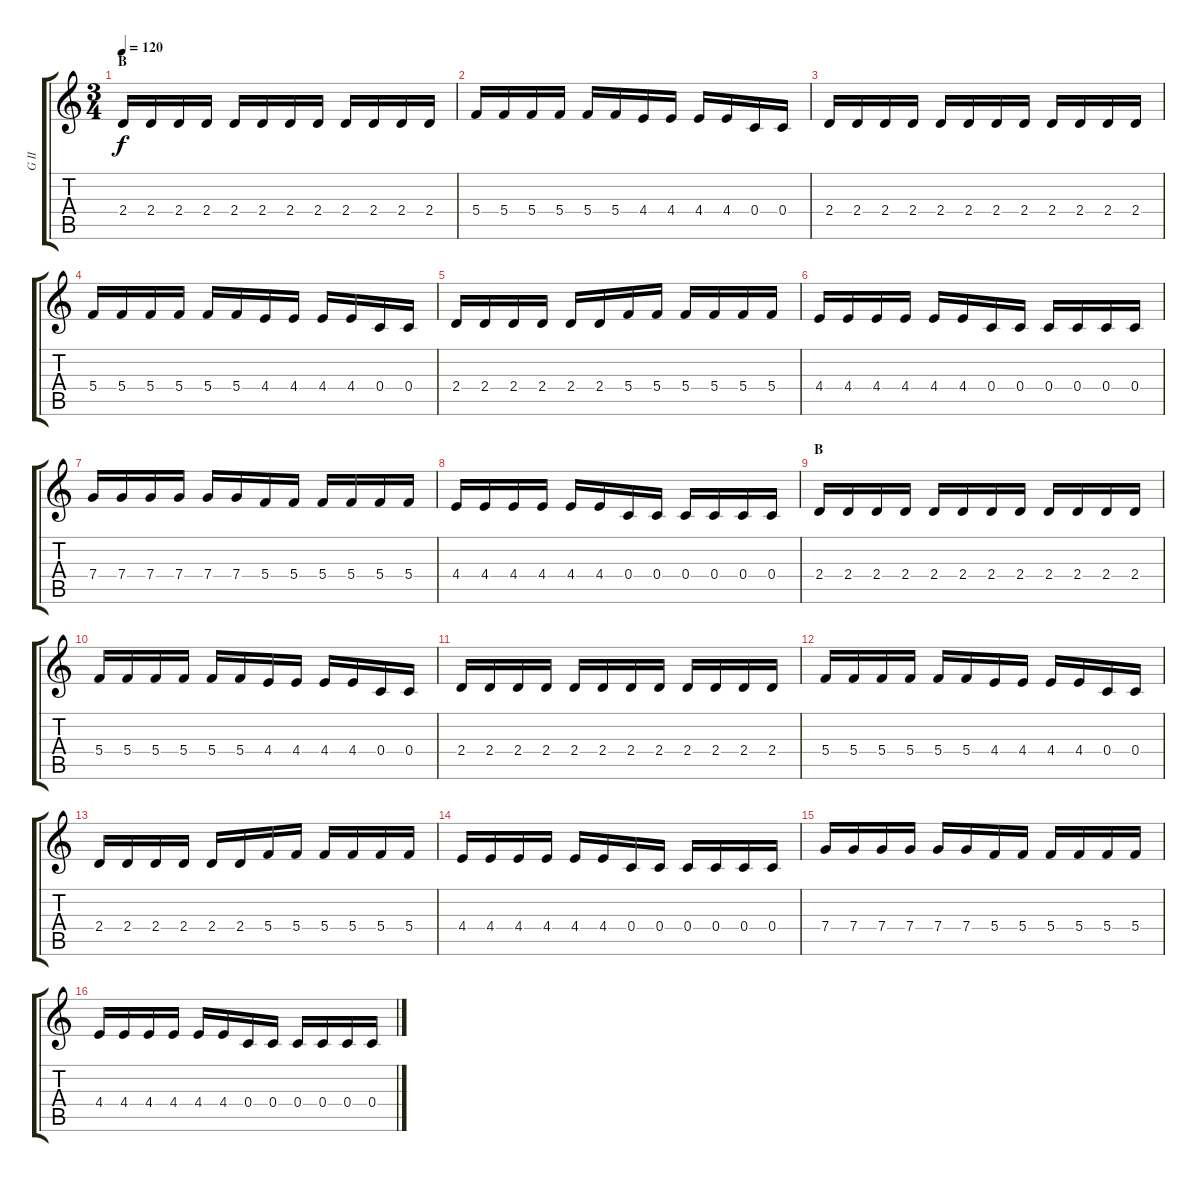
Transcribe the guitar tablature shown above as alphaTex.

\track ("G II" "G II") {instrument distortionguitar}
\staff {score tabs}
\tuning (D4 A3 F3 C3 G2 D2) {hide}
\ts (3 4)
\section ("" "B")
\tempo 120
\clef g2
\ks c
2.4.16{dy f} 2.4.16 2.4.16 2.4.16 2.4.16 2.4.16 2.4.16 2.4.16 2.4.16 2.4.16 2.4.16 2.4.16 |
5.4.16 5.4.16 5.4.16 5.4.16 5.4.16 5.4.16 4.4.16 4.4.16 4.4.16 4.4.16 0.4.16 0.4.16 |
2.4.16 2.4.16 2.4.16 2.4.16 2.4.16 2.4.16 2.4.16 2.4.16 2.4.16 2.4.16 2.4.16 2.4.16 |
5.4.16 5.4.16 5.4.16 5.4.16 5.4.16 5.4.16 4.4.16 4.4.16 4.4.16 4.4.16 0.4.16 0.4.16 |
2.4.16 2.4.16 2.4.16 2.4.16 2.4.16 2.4.16 5.4.16 5.4.16 5.4.16 5.4.16 5.4.16 5.4.16 |
4.4.16 4.4.16 4.4.16 4.4.16 4.4.16 4.4.16 0.4.16 0.4.16 0.4.16 0.4.16 0.4.16 0.4.16 |
7.4.16 7.4.16 7.4.16 7.4.16 7.4.16 7.4.16 5.4.16 5.4.16 5.4.16 5.4.16 5.4.16 5.4.16 |
4.4.16 4.4.16 4.4.16 4.4.16 4.4.16 4.4.16 0.4.16 0.4.16 0.4.16 0.4.16 0.4.16 0.4.16 |
\section ("" "B")
2.4.16 2.4.16 2.4.16 2.4.16 2.4.16 2.4.16 2.4.16 2.4.16 2.4.16 2.4.16 2.4.16 2.4.16 |
5.4.16 5.4.16 5.4.16 5.4.16 5.4.16 5.4.16 4.4.16 4.4.16 4.4.16 4.4.16 0.4.16 0.4.16 |
2.4.16 2.4.16 2.4.16 2.4.16 2.4.16 2.4.16 2.4.16 2.4.16 2.4.16 2.4.16 2.4.16 2.4.16 |
5.4.16 5.4.16 5.4.16 5.4.16 5.4.16 5.4.16 4.4.16 4.4.16 4.4.16 4.4.16 0.4.16 0.4.16 |
2.4.16 2.4.16 2.4.16 2.4.16 2.4.16 2.4.16 5.4.16 5.4.16 5.4.16 5.4.16 5.4.16 5.4.16 |
4.4.16 4.4.16 4.4.16 4.4.16 4.4.16 4.4.16 0.4.16 0.4.16 0.4.16 0.4.16 0.4.16 0.4.16 |
7.4.16 7.4.16 7.4.16 7.4.16 7.4.16 7.4.16 5.4.16 5.4.16 5.4.16 5.4.16 5.4.16 5.4.16 |
4.4.16 4.4.16 4.4.16 4.4.16 4.4.16 4.4.16 0.4.16 0.4.16 0.4.16 0.4.16 0.4.16 0.4.16
